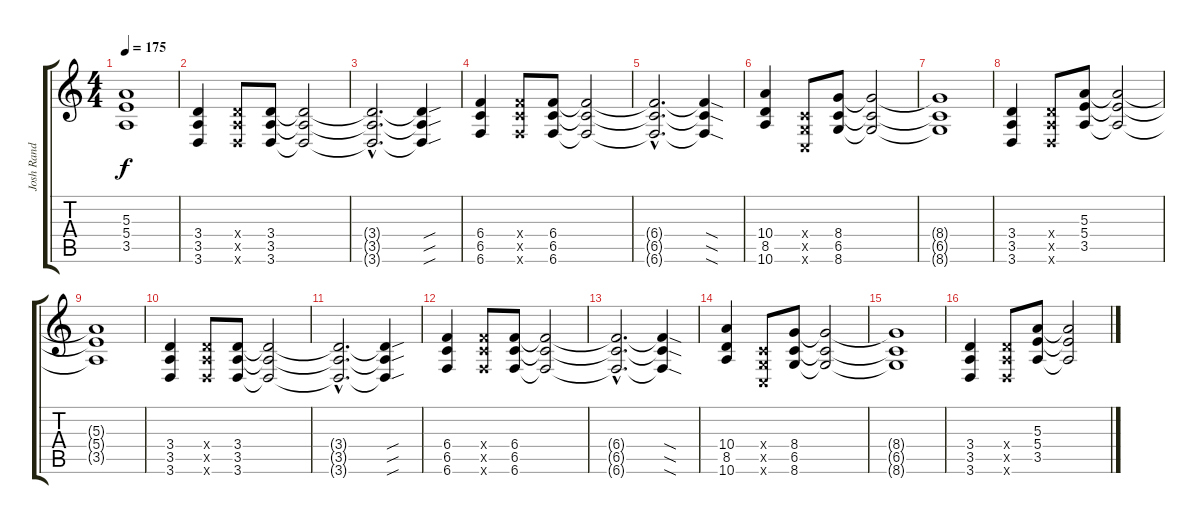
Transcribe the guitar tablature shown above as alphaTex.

\track ("Josh Rand" "Josh Rand") {instrument distortionguitar}
\staff {score tabs}
\tuning (Db4 Ab3 E3 B2 Gb2 B1) {hide}
\ts (4 4)
\tempo 175
\clef g2
\ks c
(5.3{t} 5.4{t} 3.5{t}).1{dy f} |
(3.4 3.5 3.6).4 (3.4{x} 3.5{x} 3.6{x}).8 (3.4 3.5 3.6).8 (3.4{t} 3.5{t} 3.6{t}).2 |
(3.4{hac t} 3.5{hac t} 3.6{hac t}).2{d} (3.4{sou t} 3.5{sou t} 3.6{sou t}).4 |
(6.4 6.5 6.6).4 (6.4{x} 6.5{x} 6.6{x}).8 (6.4 6.5 6.6).8 (6.4{t} 6.5{t} 6.6{t}).2 |
(6.4{hac t} 6.5{hac t} 6.6{hac t}).2{d} (6.4{sod t} 6.5{sod t} 6.6{sod t}).4 |
(10.4 8.5 10.6).4 (1.4{x} 1.5{x} 1.6{x}).8 (8.4 6.5 8.6).8 (8.4{t} 6.5{t} 8.6{t}).2 |
(8.4{t} 6.5{t} 8.6{t}).1 |
(3.4 3.5 3.6).4 (3.4{x} 3.5{x} 3.6{x}).8 (5.3 5.4 3.5).8 (5.3{t} 5.4{t} 3.5{t}).2 |
(5.3{t} 5.4{t} 3.5{t}).1 |
(3.4 3.5 3.6).4 (3.4{x} 3.5{x} 3.6{x}).8 (3.4 3.5 3.6).8 (3.4{t} 3.5{t} 3.6{t}).2 |
(3.4{hac t} 3.5{hac t} 3.6{hac t}).2{d} (3.4{sou t} 3.5{sou t} 3.6{sou t}).4 |
(6.4 6.5 6.6).4 (6.4{x} 6.5{x} 6.6{x}).8 (6.4 6.5 6.6).8 (6.4{t} 6.5{t} 6.6{t}).2 |
(6.4{hac t} 6.5{hac t} 6.6{hac t}).2{d} (6.4{sod t} 6.5{sod t} 6.6{sod t}).4 |
(10.4 8.5 10.6).4 (1.4{x} 1.5{x} 1.6{x}).8 (8.4 6.5 8.6).8 (8.4{t} 6.5{t} 8.6{t}).2 |
(8.4{t} 6.5{t} 8.6{t}).1 |
(3.4 3.5 3.6).4 (3.4{x} 3.5{x} 3.6{x}).8 (5.3 5.4 3.5).8 (5.3{t} 5.4{t} 3.5{t}).2
